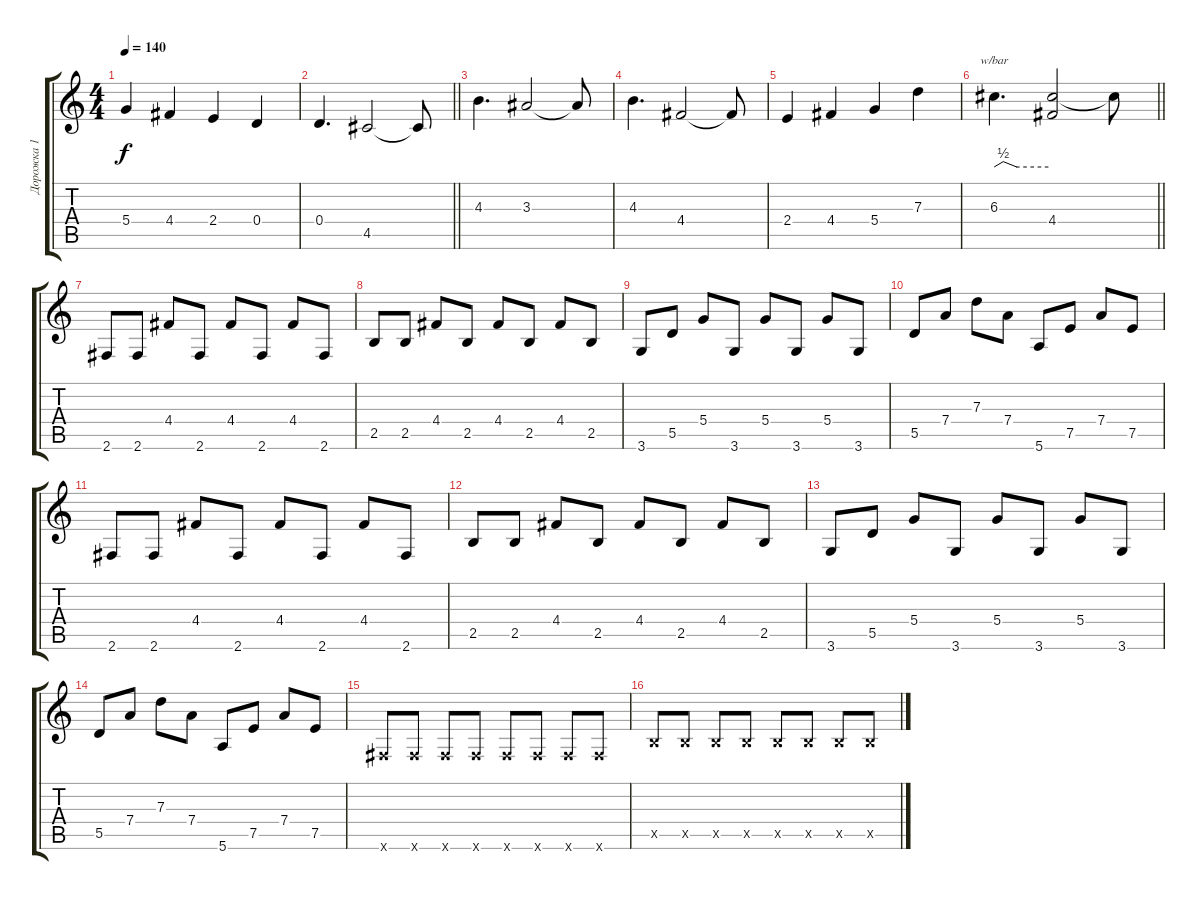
\track ("Дорожка 1" "Дорожка 1") {instrument acousticguitarsteel}
\staff {score tabs}
\tuning (E4 B3 G3 D3 A2 E2) {hide}
\ts (4 4)
\tempo 140
\clef g2
\ks c
5.4.4{dy f} 4.4.4 2.4.4 0.4.4 |
\barLineRight lightlight
0.4.4{d} 4.5.2 4.5{t}.8 |
4.3.4{d} 3.3.2 3.3{t}.8 |
4.3.4{d} 4.4.2 4.4{t}.8 |
2.4.4 4.4.4 5.4.4 7.3.4 |
\barLineRight lightlight
6.3.4{d tbe (custom default 0 0 10 2 25 0 60 0)} (6.3{t} 4.4).2 6.3{t}.8 |
2.6.8{volume 4 instrument acousticguitarsteel} 2.6.8 4.4.8 2.6.8 4.4.8 2.6.8 4.4.8 2.6.8 |
2.5.8 2.5.8 4.4.8 2.5.8 4.4.8 2.5.8 4.4.8 2.5.8 |
3.6.8 5.5.8 5.4.8 3.6.8 5.4.8 3.6.8 5.4.8 3.6.8 |
5.5.8 7.4.8 7.3.8 7.4.8 5.6.8 7.5.8 7.4.8 7.5.8 |
2.6.8 2.6.8 4.4.8 2.6.8 4.4.8 2.6.8 4.4.8 2.6.8 |
2.5.8 2.5.8 4.4.8 2.5.8 4.4.8 2.5.8 4.4.8 2.5.8 |
3.6.8 5.5.8 5.4.8 3.6.8 5.4.8 3.6.8 5.4.8 3.6.8 |
5.5.8 7.4.8 7.3.8 7.4.8 5.6.8 7.5.8 7.4.8 7.5.8 |
2.6{x}.8{volume 13 instrument distortionguitar} 2.6{x}.8 2.6{x}.8 2.6{x}.8 2.6{x}.8 2.6{x}.8 2.6{x}.8 2.6{x}.8 |
2.5{x}.8 2.5{x}.8 2.5{x}.8 2.5{x}.8 2.5{x}.8 2.5{x}.8 2.5{x}.8 2.5{x}.8
